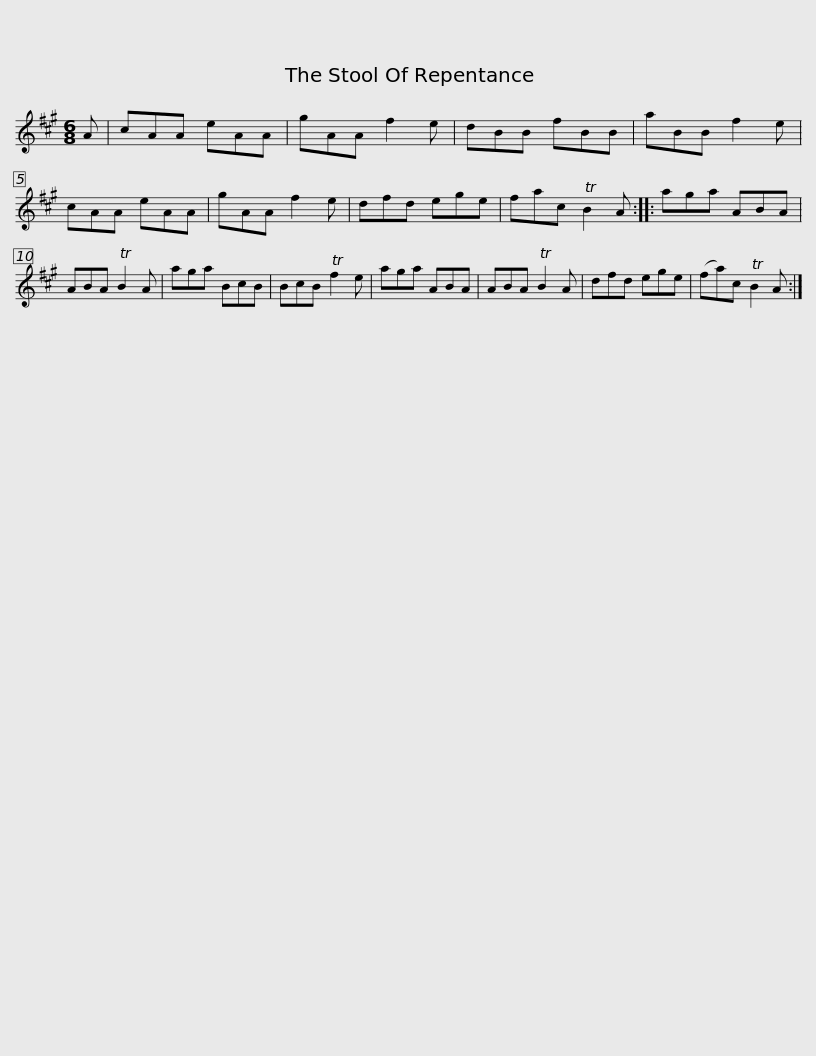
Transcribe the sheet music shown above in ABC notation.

X:1
L:1/8
M:6/8
I:linebreak $
K:A
V:1 treble
V:1
 A | cAA eAA | gAA f2 e | dBB fBB | aBB f2 e | %5
 cAA eAA | gAA f2 e | dfd ege |$ fac TB2 A :: aga ABA | %10
 ABA TB2 A | aga BcB | BcB Tf2 e | aga ABA | ABA TB2 A |$ %15
 dfd ege | (fa)c TB2 A :| %17
